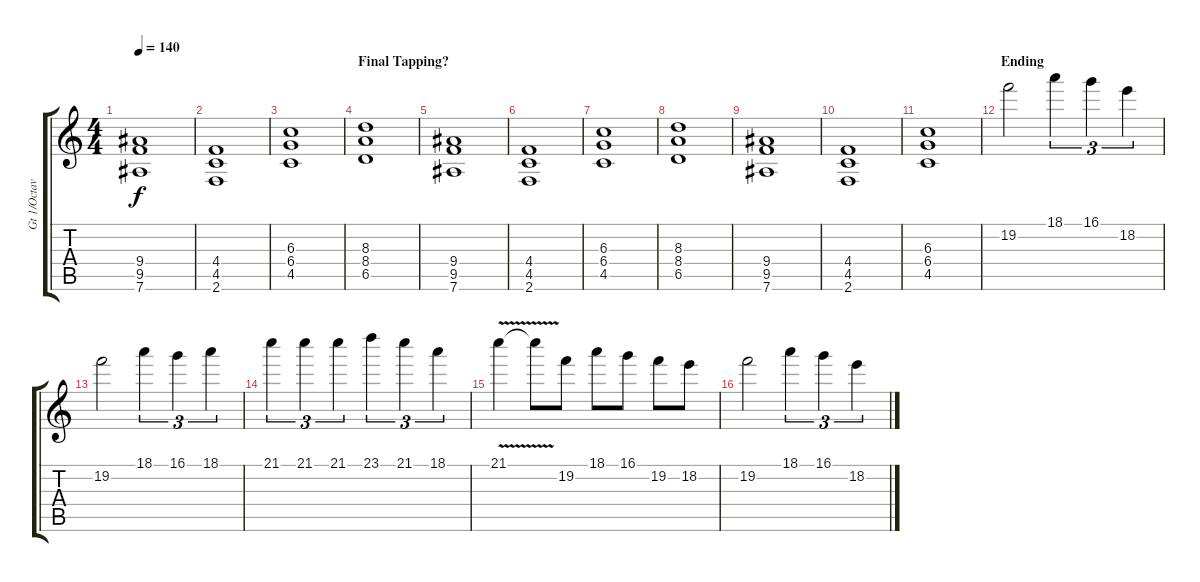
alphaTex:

\track ("Gt 1/Octaver" "Gt 1/Octav") {instrument overdrivenguitar}
\staff {score tabs}
\tuning (Eb4 Bb3 Gb3 Db3 Ab2 Eb2) {hide}
\ts (4 4)
\tempo 140
\clef g2
\ks c
(9.4 9.5 7.6).1{dy f} |
(4.4 4.5 2.6).1 |
(6.3 6.4 4.5).1 |
\section ("" "Final Tapping?")
(8.3 8.4 6.5).1 |
(9.4 9.5 7.6).1 |
(4.4 4.5 2.6).1 |
(6.3 6.4 4.5).1 |
(8.3 8.4 6.5).1 |
(9.4 9.5 7.6).1 |
(4.4 4.5 2.6).1 |
(6.3 6.4 4.5).1 |
\section ("" "Ending")
19.2.2 18.1.4{tu (3 2)} 16.1.4{tu (3 2)} 18.2.4{tu (3 2)} |
19.2.2 18.1.4{tu (3 2)} 16.1.4{tu (3 2)} 18.1.4{tu (3 2)} |
21.1.4{tu (3 2)} 21.1.4{tu (3 2)} 21.1.4{tu (3 2)} 23.1.4{tu (3 2)} 21.1.4{tu (3 2)} 18.1.4{tu (3 2)} |
21.1{v}.4 21.1{t}.8 19.2.8 18.1.8 16.1.8 19.2.8 18.2.8 |
19.2.2 18.1.4{tu (3 2)} 16.1.4{tu (3 2)} 18.2.4{tu (3 2)}
